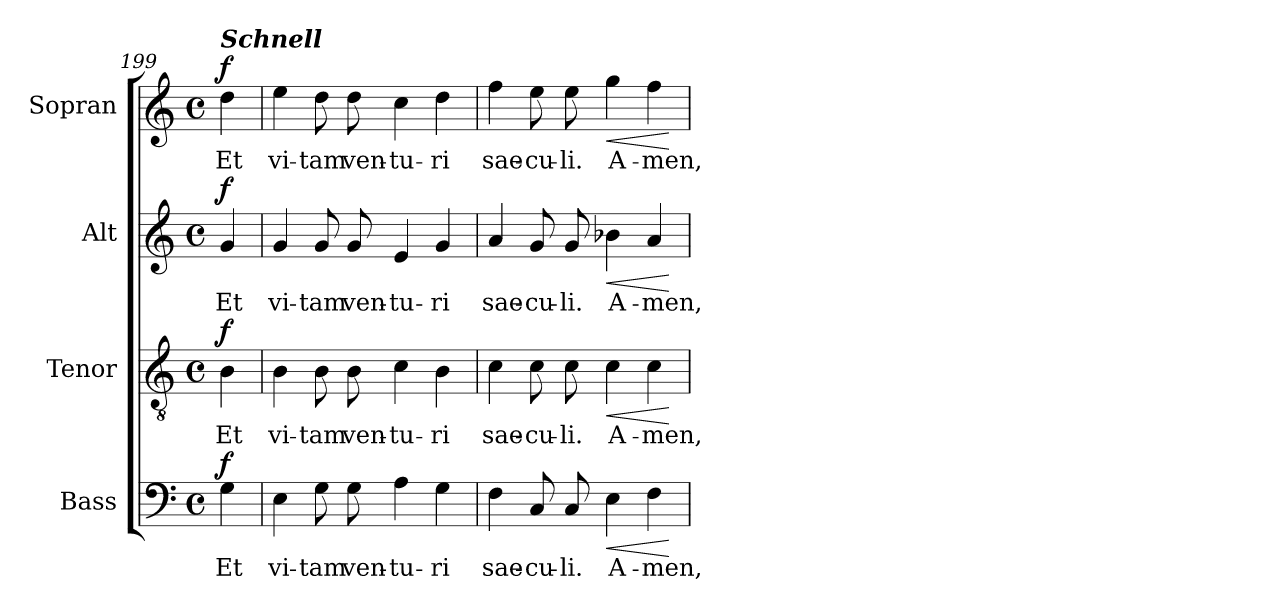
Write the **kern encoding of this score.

**kern	**text	**dynam	**kern	**text	**dynam	**kern	**text	**dynam	**kern	**text	**dynam
*part4	*part4	*part4	*part3	*part3	*part3	*part2	*part2	*part2	*part1	*part1	*part1
*staff4	*staff4	*staff4	*staff3	*staff3	*staff3	*staff2	*staff2	*staff2	*staff1	*staff1	*staff1
*I"Bass	*	*	*I"Tenor	*	*	*I"Alt	*	*	*I"Sopran	*	*
*I'B.	*	*	*I'T.	*	*	*I'A.	*	*	*I'S.	*	*
!!LO:LB:g=z
*clefF4	*	*	*clefGv2	*	*	*clefG2	*	*	*clefG2	*	*
*k[]	*	*	*k[]	*	*	*k[]	*	*	*k[]	*	*
*C:	*	*	*C:	*	*	*C:	*	*	*C:	*	*
*M4/4	*	*	*M4/4	*	*	*M4/4	*	*	*M4/4	*	*
*met(c)	*	*	*met(c)	*	*	*met(c)	*	*	*met(c)	*	*
=199	=199	=199	=199	=199	=199	=199	=199	=199	=199	=199	=199
!	!	!	!	!	!	!	!	!	!LO:TX:a:Bi:t=Schnell	!	!
!	!LO:LY:b	!LO:DY:a	!	!LO:LY:b	!LO:DY:a	!	!LO:LY:b	!LO:DY:a	!	!LO:LY:b	!LO:DY:a
4G\	Et	f	4B\	Et	f	4g/	Et	f	4dd\	Et	f
=200	=200	=200	=200	=200	=200	=200	=200	=200	=200	=200	=200
!	!LO:LY:b	!	!	!LO:LY:b	!	!	!LO:LY:b	!	!	!LO:LY:b	!
4E\	vi-	.	4B\	vi-	.	4g/	vi-	.	4ee\	vi-	.
!	!LO:LY:b	!	!	!LO:LY:b	!	!	!LO:LY:b	!	!	!LO:LY:b	!
8G\	-tam	.	8B\	-tam	.	8g/	-tam	.	8dd\	-tam	.
!	!LO:LY:b	!	!	!LO:LY:b	!	!	!LO:LY:b	!	!	!LO:LY:b	!
8G\	ven-	.	8B\	ven-	.	8g/	ven-	.	8dd\	ven-	.
!	!LO:LY:b	!	!	!LO:LY:b	!	!	!LO:LY:b	!	!	!LO:LY:b	!
4A\	-tu-	.	4c\	-tu-	.	4e/	-tu-	.	4cc\	-tu-	.
!	!LO:LY:b	!	!	!LO:LY:b	!	!	!LO:LY:b	!	!	!LO:LY:b	!
4G\	-ri	.	4B\	-ri	.	4g/	-ri	.	4dd\	-ri	.
=201	=201	=201	=201	=201	=201	=201	=201	=201	=201	=201	=201
!	!LO:LY:b	!	!	!LO:LY:b	!	!	!LO:LY:b	!	!	!LO:LY:b	!
4F\	sae-	.	4c\	sae-	.	4a/	sae-	.	4ff\	sae-	.
!	!LO:LY:b	!	!	!LO:LY:b	!	!	!LO:LY:b	!	!	!LO:LY:b	!
8C/	-cu-	.	8c\	-cu-	.	8g/	-cu-	.	8ee\	-cu-	.
!	!LO:LY:b	!	!	!LO:LY:b	!	!	!LO:LY:b	!	!	!LO:LY:b	!
8C/	-li.	.	8c\	-li.	.	8g/	-li.	.	8ee\	-li.	.
!	!LO:LY:b	!LO:HP:b	!	!LO:LY:b	!LO:HP:b	!	!LO:LY:b	!LO:HP:b	!	!LO:LY:b	!LO:HP:b
4E\	A-	<	4c\	A-	<	4b-X\	A-	<	4gg\	A-	<
!	!LO:LY:b	!	!	!LO:LY:b	!	!	!LO:LY:b	!	!	!LO:LY:b	!
4F\	-men,	.	4c\	-men,	.	4a/	-men,	.	4ff\	-men,	.
.	.	[	.	.	[	.	.	[	.	.	[
=	=	=	=	=	=	=	=	=	=	=	=
*-	*-	*-	*-	*-	*-	*-	*-	*-	*-	*-	*-
